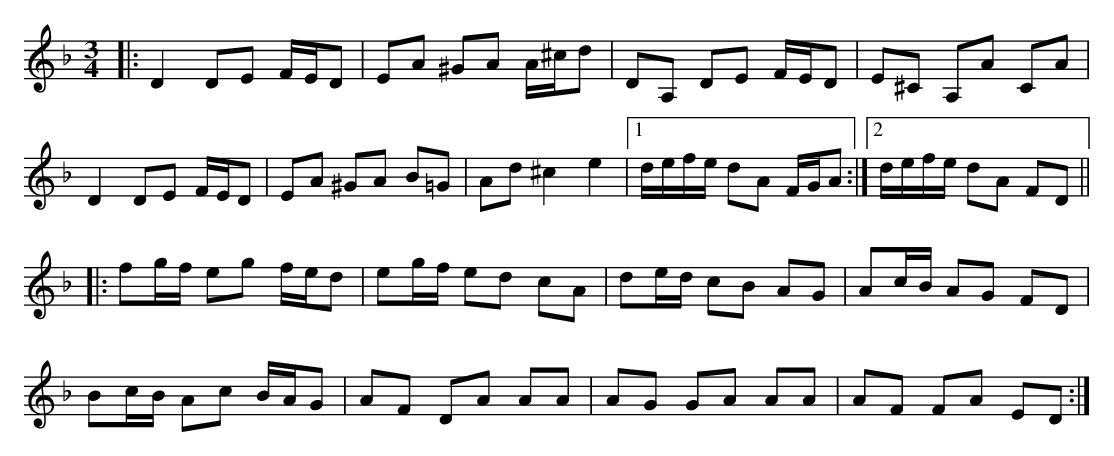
X:1
M:3/4
K:Dmin
|:D2 DE F/E/D|EA ^GA A/^c/d|DA, DE F/E/D|E^C A,A CA|
D2 DE F/E/D|EA ^GA B=G|Ad ^c2 e2|1 d/e/f/e/ dA F/G/A:|2 d/e/f/e/ dA FD||
|:fg/f/ eg f/e/d|eg/f/ ed cA|de/d/ cB AG|Ac/B/ AG FD|
Bc/B/ Ac B/A/G|AF DA AA|AG GA AA|AF FA ED:|
